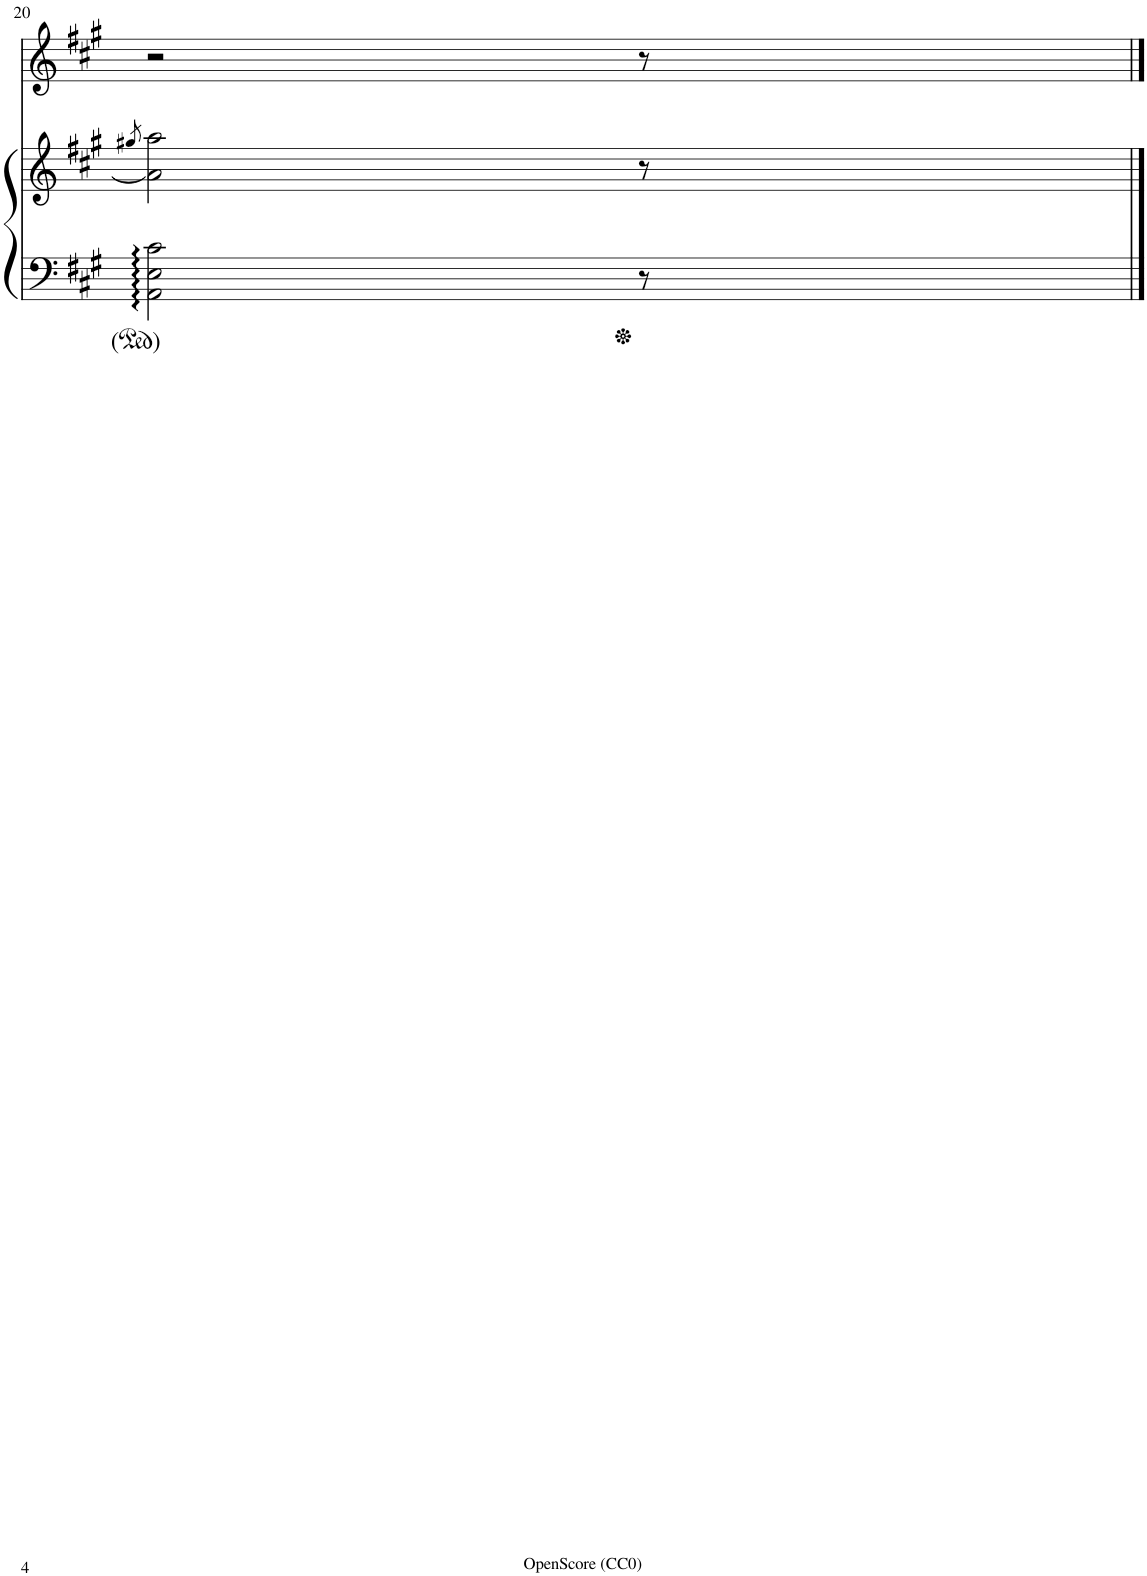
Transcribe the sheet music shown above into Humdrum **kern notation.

**kern	**kern	**kern
*part2	*part2	*part1
*staff3	*staff2	*staff1
*I"Piano	*	*I"Voice
*I'Pno	*	*
!!LO:PB:g=z
*clefF4	*clefG2	*clefG2
*k[f#c#g#]	*k[f#c#g#]	*k[f#c#g#]
*M3/4	*M3/4	*M3/4
=20	=20	=20
.	8qgg#X/	.
2AA\: 2E\: 2c#\:	2a\] 2aa\	2r
8r	8r	8r
==	==	==
*-	*-	*-
